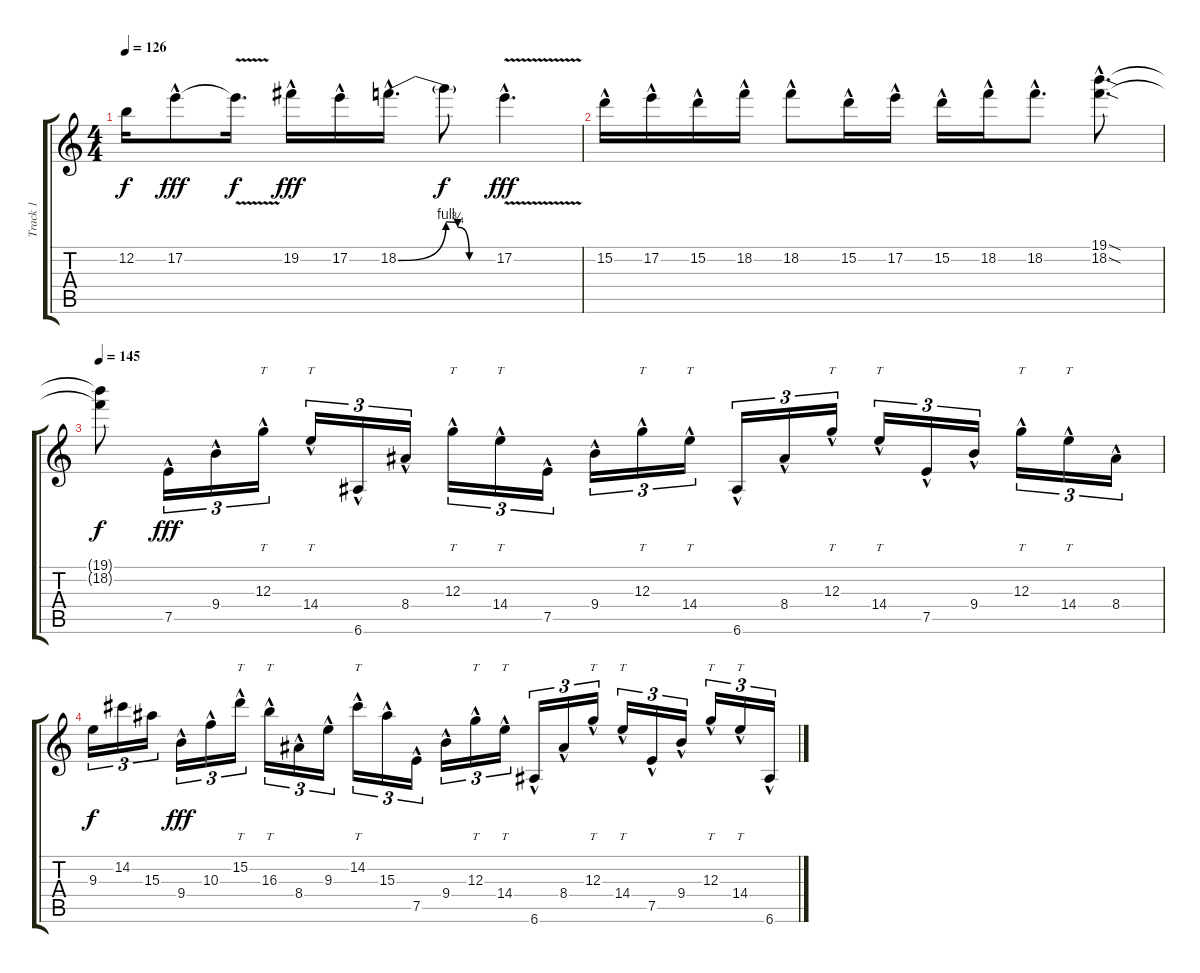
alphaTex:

\track ("Track 1" "Track 1") {instrument overdrivenguitar}
\staff {score tabs}
\tuning (E4 B3 G3 D3 A2 E2) {hide}
\ts (4 4)
\tempo 126
\clef g2
\ks c
12.2{t}.16{dy f} 17.2{hac}.8{dy fff} 17.2{v t}.16{d dy f} 19.2{hac}.16{dy fff} 17.2{hac}.16 18.2{be (bend 0 0 60 4) hac}.16{d} 18.2{be (custom 0 4 15 3 30 0 60 0) t}.8{dy f} 17.2{v hac}.4{d dy fff} |
15.2{hac}.16 17.2{hac}.16 15.2{hac}.16 18.2{hac}.16 18.2{hac}.8 15.2{hac}.16 17.2{hac}.16 15.2{hac}.16 18.2{hac}.16 18.2{hac}.8{d} (19.1{sod hac} 18.2{sod hac}).8{d} |
\tempo 145
(19.1{t} 18.2{t}).8{dy f} 7.5{hac}.16{tu (3 2) dy fff} 9.4{hac}.16{tu (3 2)} 12.3{hac}.16{tt tu (3 2)} 14.4{hac}.16{tt tu (3 2)} 6.6{hac}.16{tu (3 2)} 8.4{hac}.16{tu (3 2) beam splitsecondary} 12.3{hac}.16{tt tu (3 2)} 14.4{hac}.16{tt tu (3 2)} 7.5{hac}.16{tu (3 2)} 9.4{hac}.16{tu (3 2)} 12.3{hac}.16{tt tu (3 2)} 14.4{hac}.16{tt tu (3 2) beam splitsecondary} 6.6{hac}.16{tu (3 2)} 8.4{hac}.16{tu (3 2)} 12.3{hac}.16{tt tu (3 2)} 14.4{hac}.16{tt tu (3 2)} 7.5{hac}.16{tu (3 2)} 9.4{hac}.16{tu (3 2) beam splitsecondary} 12.3{hac}.16{tt tu (3 2)} 14.4{hac}.16{tt tu (3 2)} 8.4{hac}.16{tu (3 2)} |
9.3.16{tu (3 2) dy f} 14.2.16{tu (3 2)} 15.3.16{tu (3 2) beam splitsecondary} 9.4{hac}.16{tu (3 2) dy fff} 10.3{hac}.16{tu (3 2)} 15.2{hac}.16{tt tu (3 2)} 16.3{hac}.16{tt tu (3 2)} 8.4{hac}.16{tu (3 2)} 9.3{hac}.16{tu (3 2) beam splitsecondary} 14.2{hac}.16{tt tu (3 2)} 15.3{hac}.16{tu (3 2)} 7.5{hac}.16{tu (3 2)} 9.4{hac}.16{tu (3 2)} 12.3{hac}.16{tt tu (3 2)} 14.4{hac}.16{tt tu (3 2) beam splitsecondary} 6.6{hac}.16{tu (3 2)} 8.4{hac}.16{tu (3 2)} 12.3{hac}.16{tt tu (3 2)} 14.4{hac}.16{tt tu (3 2)} 7.5{hac}.16{tu (3 2)} 9.4{hac}.16{tu (3 2) beam splitsecondary} 12.3{hac}.16{tt tu (3 2)} 14.4{hac}.16{tt tu (3 2)} 6.6{hac}.16{tu (3 2)}
